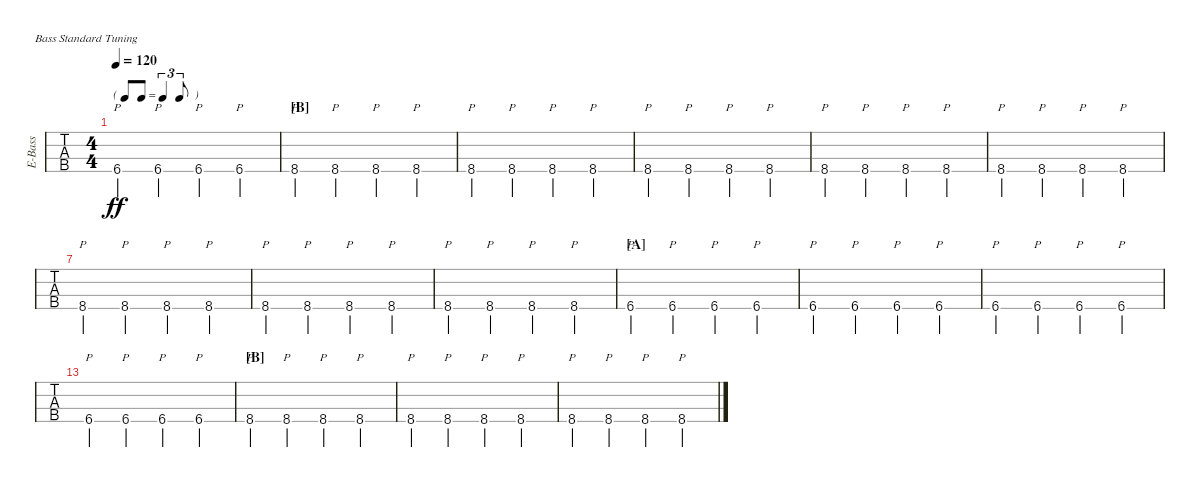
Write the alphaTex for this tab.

\bracketExtendMode nobrackets
\otherSystemsTrackNameOrientation horizontal
\defaultBarNumberDisplay FirstOfSystem
\track ("Bass" "E-Bass") {instrument electricbassfinger}
\staff {tabs}
\tuning (G2 D2 A1 E1)
\ts (4 4)
\tf triplet8th
\tempo 120
\clef f4
\ks cminor
6.4.4{p dy ff} 6.4.4{p} 6.4.4{p} 6.4.4{p} |
\section ("B" "")
8.4.4{p} 8.4.4{p} 8.4.4{p} 8.4.4{p} |
8.4.4{p} 8.4.4{p} 8.4.4{p} 8.4.4{p} |
8.4.4{p} 8.4.4{p} 8.4.4{p} 8.4.4{p} |
8.4.4{p} 8.4.4{p} 8.4.4{p} 8.4.4{p} |
8.4.4{p} 8.4.4{p} 8.4.4{p} 8.4.4{p} |
8.4.4{p} 8.4.4{p} 8.4.4{p} 8.4.4{p} |
8.4.4{p} 8.4.4{p} 8.4.4{p} 8.4.4{p} |
8.4.4{p} 8.4.4{p} 8.4.4{p} 8.4.4{p} |
\section ("A" "")
6.4.4{p} 6.4.4{p} 6.4.4{p} 6.4.4{p} |
6.4.4{p} 6.4.4{p} 6.4.4{p} 6.4.4{p} |
6.4.4{p} 6.4.4{p} 6.4.4{p} 6.4.4{p} |
6.4.4{p} 6.4.4{p} 6.4.4{p} 6.4.4{p} |
\section ("B" "")
8.4.4{p} 8.4.4{p} 8.4.4{p} 8.4.4{p} |
8.4.4{p} 8.4.4{p} 8.4.4{p} 8.4.4{p} |
8.4.4{p} 8.4.4{p} 8.4.4{p} 8.4.4{p}
